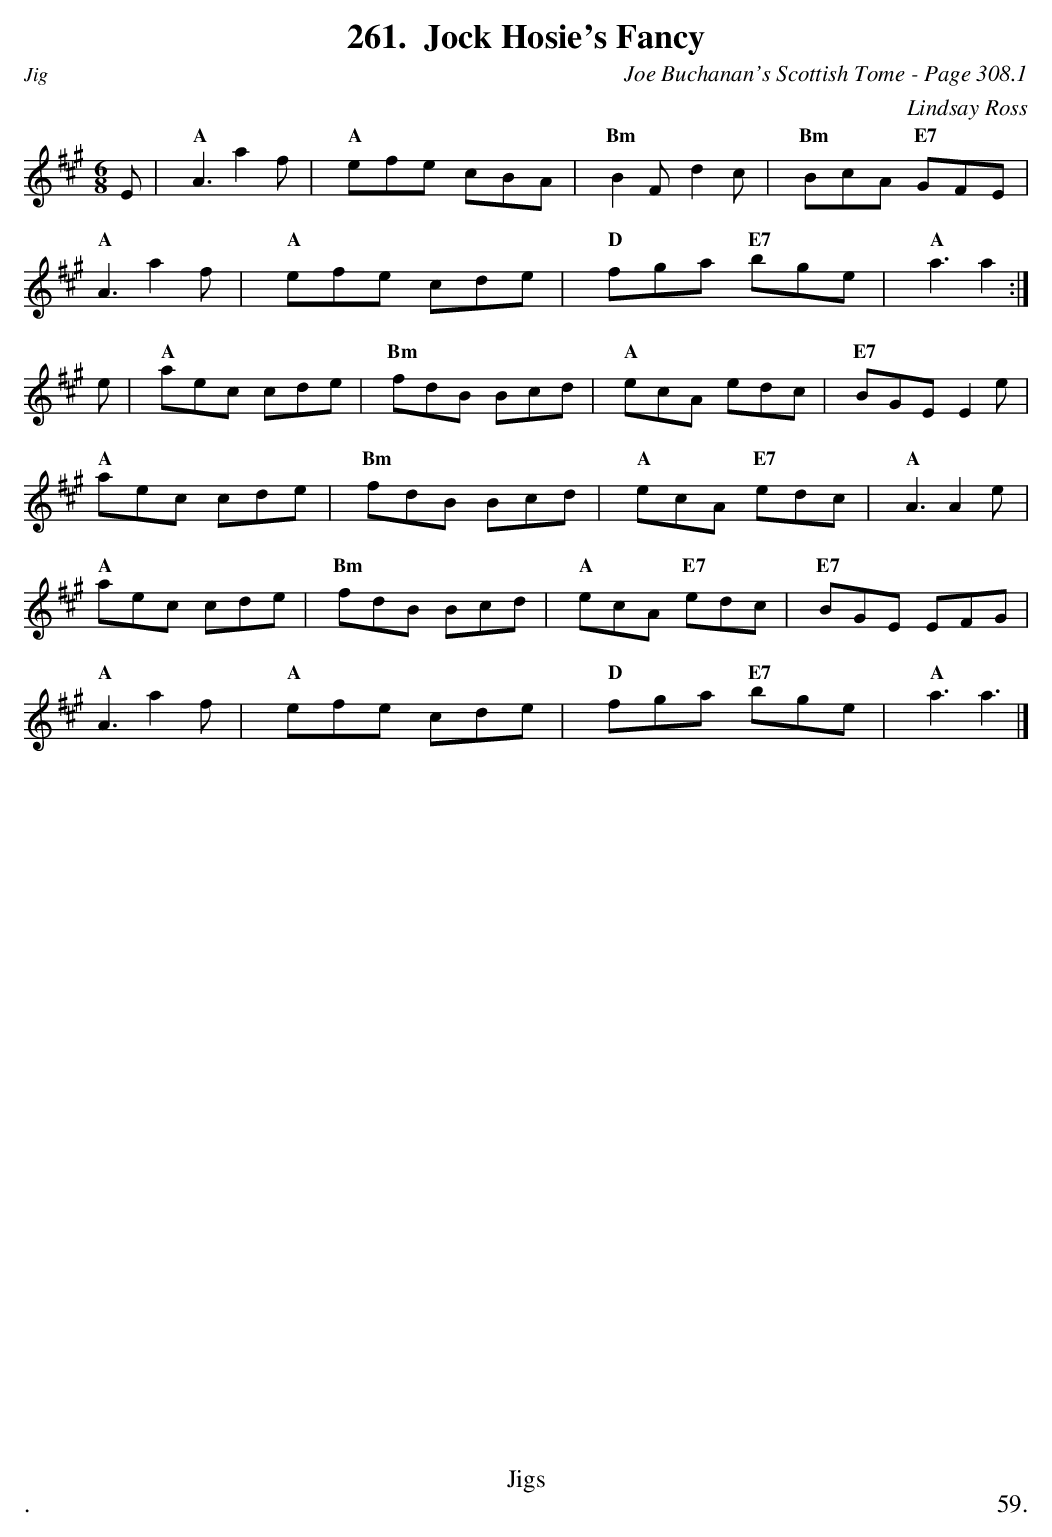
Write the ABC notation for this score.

X:1
T:Jock Hosie's Fancy
C:Joe Buchanan's Scottish Tome - Page 308.1
C:Lindsay Ross
L:1/8
M:6/8
K:A
E |"A" A3 a2 f |"A"efe cBA | "Bm"B2 F d2 c | "Bm"BcA "E7"GFE |
"A" A3 a2 f |"A"efe cde | "D"fga "E7"bge | "A"a3 a2 :|
e | "A"aec cde |"Bm" fdB Bcd |"A" ecA edc | "E7"BGE E2 e |
"A"aec cde |"Bm" fdB Bcd |"A" ecA "E7"edc | "A"A3 A2 e |
"A"aec cde |"Bm" fdB Bcd |"A" ecA "E7"edc |"E7"BGE EFG |
"A" A3 a2 f | "A"efe cde | "D"fga "E7"bge | "A"a3 a3 |]
